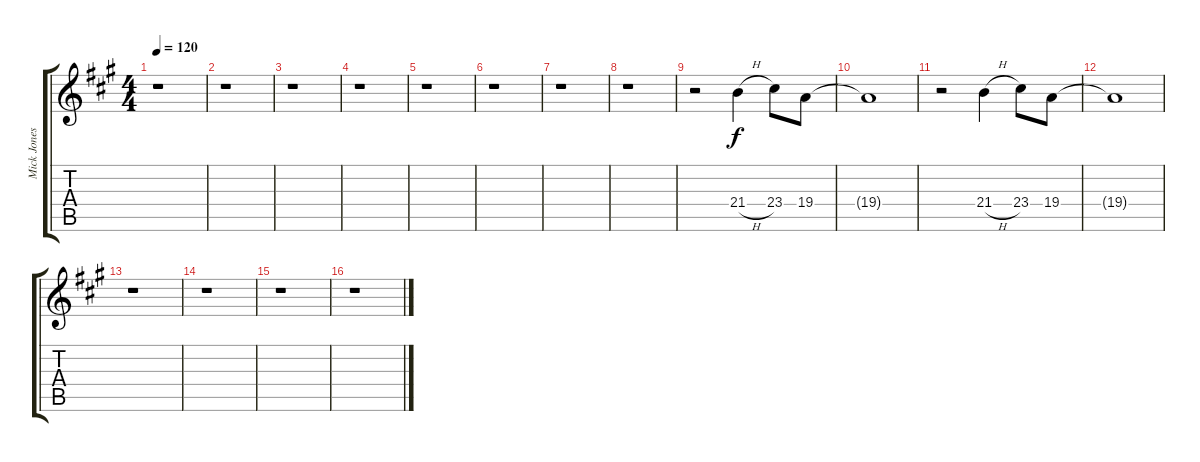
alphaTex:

\track ("Mick Jones - Voices" "Mick Jones") {instrument choiraahs}
\staff {score tabs}
\tuning (E4 B3 G3 D3 A2 E2) {hide}
\ts (4 4)
\tempo 120
\clef g2
\ks a
r.1{dy f} |
r.1 |
r.1 |
r.1 |
r.1 |
r.1 |
r.1 |
r.1 |
r.2 21.4{h}.4 23.4.8 19.4.8 |
19.4{t}.1 |
r.2 21.4{h}.4 23.4.8 19.4.8 |
19.4{t}.1 |
r.1 |
r.1 |
r.1 |
r.1
